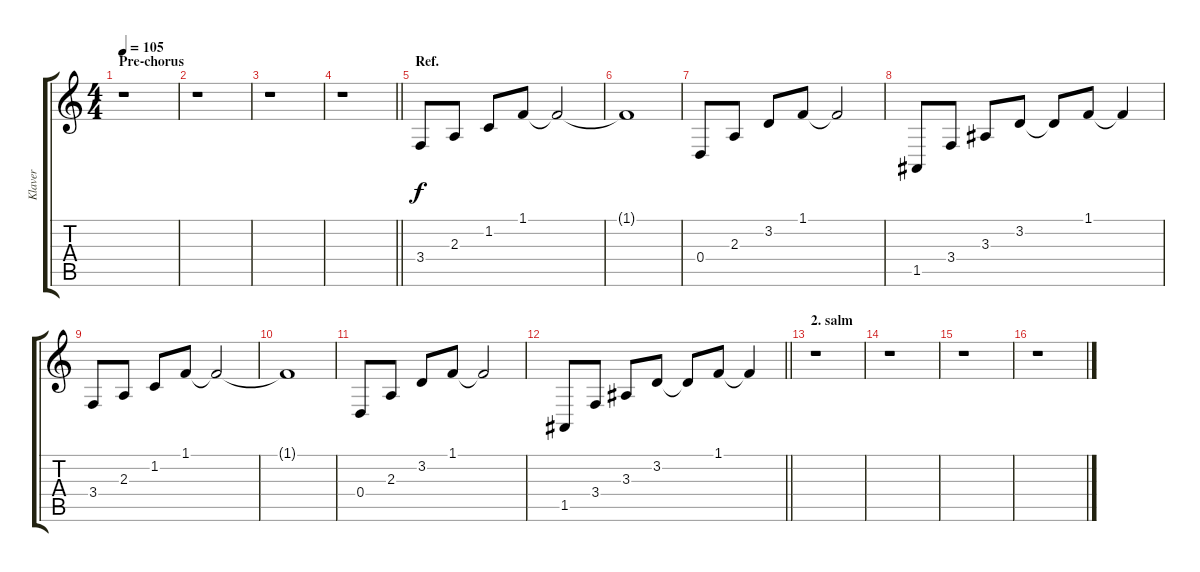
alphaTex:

\track ("Klaver" "Klaver") {instrument acousticgrandpiano}
\staff {score tabs}
\tuning (E4 B3 G3 D3 A2 E2) {hide}
\ts (4 4)
\section ("" "Pre-chorus")
\tempo 105
\clef g2
\ks c
r.1{dy f} |
r.1 |
r.1 |
\barLineRight lightlight
r.1 |
\section ("" "Ref.")
3.4.8 2.3.8 1.2.8 1.1.8 1.1{t}.2 |
1.1{t}.1 |
0.4.8 2.3.8 3.2.8 1.1.8 1.1{t}.2 |
1.5.8 3.4.8 3.3.8 3.2.8 3.2{t}.8 1.1.8 1.1{t}.4 |
3.4.8 2.3.8 1.2.8 1.1.8 1.1{t}.2 |
1.1{t}.1 |
0.4.8 2.3.8 3.2.8 1.1.8 1.1{t}.2 |
\barLineRight lightlight
1.5.8 3.4.8 3.3.8 3.2.8 3.2{t}.8 1.1.8 1.1{t}.4 |
\section ("" "2. salm")
r.1 |
r.1 |
r.1 |
r.1
